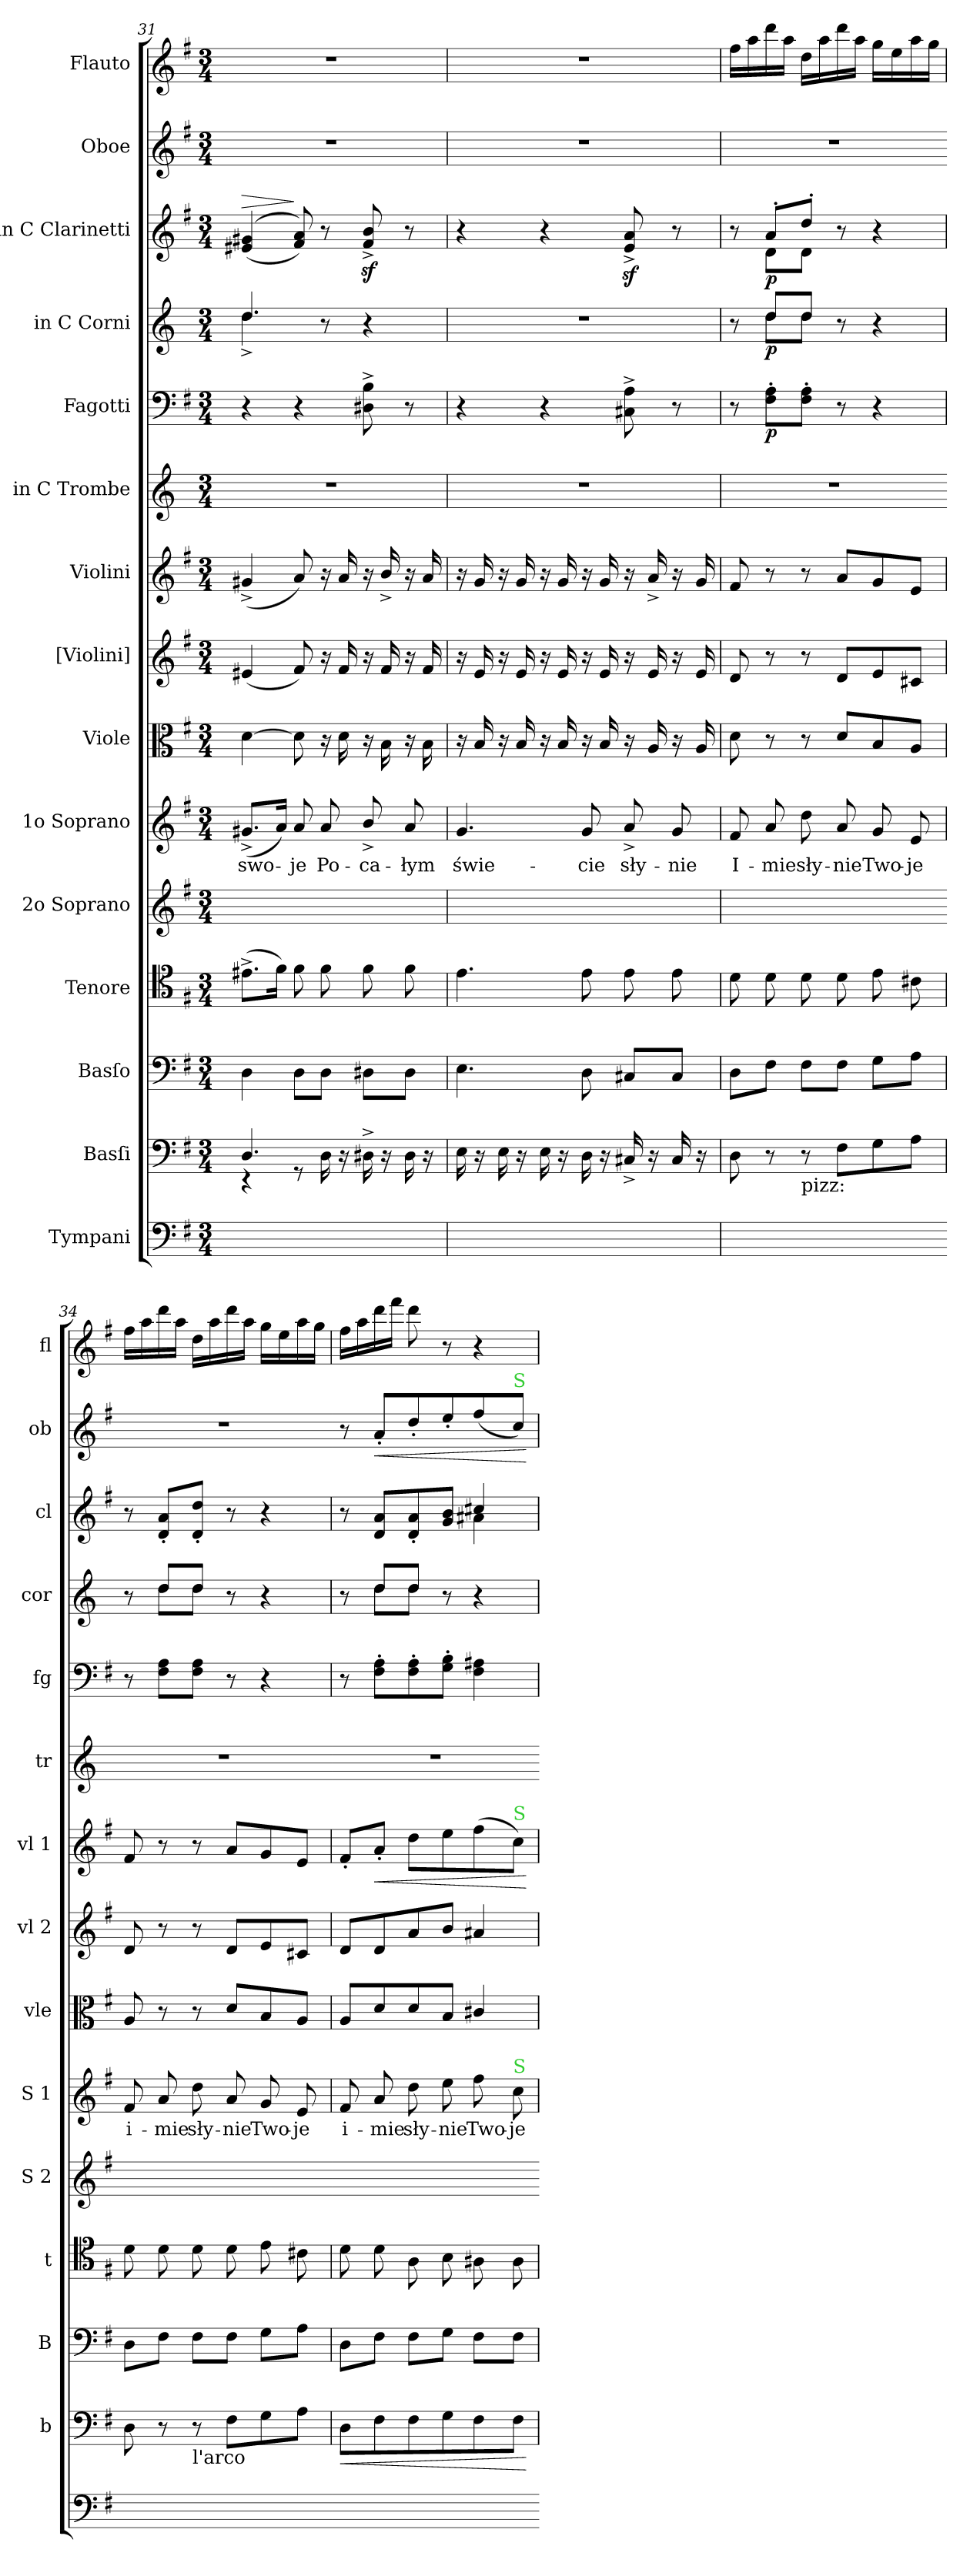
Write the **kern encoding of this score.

**kern	**kern	**dynam	**kern	**kern	**kern	**kern	**text	**kern	**kern	**kern	**dynam	**kern	**kern	**dynam	**kern	**dynam	**kern	**dynam	**kern	**dynam	**kern
*part15	*part14	*part14	*part13	*part12	*part11	*part10	*part10	*part9	*part8	*part7	*part7	*part6	*part5	*part5	*part4	*part4	*part3	*part3	*part2	*part2	*part1
*staff15	*staff14	*staff14	*staff13	*staff12	*staff11	*staff10	*staff10	*staff9	*staff8	*staff7	*staff7	*staff6	*staff5	*staff5	*staff4	*staff4	*staff3	*staff3	*staff2	*staff2	*staff1
*I"Tympani	*I"Basſi	*	*I"Basſo	*I"Tenore	*I"2o Soprano	*I"1o Soprano	*	*I"Viole	*I"[Violini]	*I"Violini	*	*I"in C Trombe	*I"Fagotti	*	*I"in C Corni	*	*I"in C Clarinetti	*	*I"Oboe	*	*I"Flauto
*	*I'b	*	*I'B	*I't	*I'S 2	*I'S 1	*	*I'vle	*I'vl 2	*I'vl 1	*	*I'tr	*I'fg	*	*I'cor	*	*I'cl	*	*I'ob	*	*I'fl
*clefF4	*clefF4	*	*clefF4	*clefC4	*clefG2	*clefG2	*	*clefC3	*clefG2	*clefG2	*	*clefG2	*clefF4	*	*clefG2	*	*clefG2	*	*clefG2	*	*clefG2
*k[f#]	*k[f#]	*	*k[f#]	*k[f#]	*k[f#]	*k[f#]	*	*k[f#]	*k[f#]	*k[f#]	*	*k[]	*k[f#]	*	*k[]	*	*k[f#]	*	*k[f#]	*	*k[f#]
*G:	*G:	*	*G:	*G:	*G:	*G:	*	*G:	*G:	*G:	*	*	*G:	*	*	*	*G:	*	*G:	*	*G:
*M3/4	*M3/4	*	*M3/4	*M3/4	*M3/4	*M3/4	*	*M3/4	*M3/4	*M3/4	*	*M3/4	*M3/4	*	*M3/4	*	*M3/4	*	*M3/4	*	*M3/4
=31	=31	=31	=31	=31	=31	=31	=31	=31	=31	=31	=31	=31	=31	=31	=31	=31	=31	=31	=31	=31	=31
*	*^	*	*	*	*	*	*	*	*	*	*	*	*	*	*^	*	*	*	*	*	*
!	!	!	!	!	!	!	!	!	!	!	!	!	!	!	!	!	!	!	!	!LO:HP:a	!	!	!
2.ryy	4.D/	4r	.	4D\	(8.e#X^\L	2.ryy	(8.g#X^>/L	swo-	[4d\	(4e#X/	(4g#X^/	.	2.r	4r	.	4.dd/	4.dd^\	.	(<(>4e#X/ 4g#X/	>	2.r	.	2.r
.	.	.	.	.	16f#\Jk)	.	16a/Jk)	.	.	.	.	.	.	.	.	.	.	.	.	.	.	.	.
.	.	8r	.	8D\L	8f#\	.	8a/	-je	8d\]	8f#/)	8a/)	.	.	4r	.	.	.	.	8f#/ 8a/))	]	.	.	.
.	16D\	8rCCyy	.	8D\J	8f#\	.	8a/	Po-	16r	16r	16r	.	.	.	.	8r	8rAyy	.	8r	.	.	.	.
.	16r	.	.	.	.	.	.	.	16d\	16f#/	16a/	.	.	.	.	.	.	.	.	.	.	.	.
.	16D#X^<\	4rCCyy	.	8D#X\L	8f#\	.	8b^>/	-ca-	16r	16r	16r	.	.	8D#X^<\ 8B^<\	.	4r	4rAyy	.	8f#z>^/ 8bz>^/	.	.	.	.
.	16r	.	.	.	.	.	.	.	16B\	16f#/	16b^>/	.	.	.	.	.	.	.	.	.	.	.	.
.	16D#\	.	.	8D#\J	8f#\	.	8a/	-łym	16r	16r	16r	.	.	8r	.	.	.	.	8r	.	.	.	.
.	16r	.	.	.	.	.	.	.	16B\	16f#/	16a/	.	.	.	.	.	.	.	.	.	.	.	.
*	*v	*v	*	*	*	*	*	*	*	*	*	*	*	*	*	*v	*v	*	*	*	*	*	*
=32	=32	=32	=32	=32	=32	=32	=32	=32	=32	=32	=32	=32	=32	=32	=32	=32	=32	=32	=32	=32	=32
2.ryy	16E\	.	4.E\	4.e\	2.ryy	4.g/	świe-	16r	16r	16r	.	2.r	4r	.	2.r	.	4r	.	2.r	.	2.r
.	16r	.	.	.	.	.	.	16B/	16e/	16g/	.	.	.	.	.	.	.	.	.	.	.
.	16E\	.	.	.	.	.	.	16r	16r	16r	.	.	.	.	.	.	.	.	.	.	.
.	16r	.	.	.	.	.	.	16B/	16e/	16g/	.	.	.	.	.	.	.	.	.	.	.
.	16E\	.	.	.	.	.	.	16r	16r	16r	.	.	4r	.	.	.	4r	.	.	.	.
.	16r	.	.	.	.	.	.	16B/	16e/	16g/	.	.	.	.	.	.	.	.	.	.	.
.	16D\	.	8D\	8e\	.	8g/	-cie	16r	16r	16r	.	.	.	.	.	.	.	.	.	.	.
.	16r	.	.	.	.	.	.	16B/	16e/	16g/	.	.	.	.	.	.	.	.	.	.	.
.	16C#X^/	.	8C#X/L	8e\	.	8a^>/	sły-	16r	16r	16r	.	.	8C#X^<\ 8A^<\	.	.	.	8ez>^/ 8az>^/	.	.	.	.
.	16r	.	.	.	.	.	.	16A/	16e/	16a^>/	.	.	.	.	.	.	.	.	.	.	.
.	16C#/	.	8C#/J	8e\	.	8g/	-nie	16r	16r	16r	.	.	8r	.	.	.	8r	.	.	.	.
.	16r	.	.	.	.	.	.	16A/	16e/	16g/	.	.	.	.	.	.	.	.	.	.	.
=33	=33	=33	=33	=33	=33	=33	=33	=33	=33	=33	=33	=33	=33	=33	=33	=33	=33	=33	=33	=33	=33
!	!	!	!	!	!	!	!	!	!	!	!	!LO:N:vis=1	!	!	!	!	!	!	!LO:N:vis=1	!	!
*	*	*	*	*	*	*	*	*	*	*	*	*	*	*	*^	*	*^	*	*	*	*
2.ryy	8D\	.	8D\L	8d\	2.ryy	8f#/	I-	8d\	8d/	8f#/	.	2.r	8r	.	8r	8rAyy	.	8r	8rAyy	.	2.r	.	16ff#\LL
.	.	.	.	.	.	.	.	.	.	.	.	.	.	.	.	.	.	.	.	.	.	.	16aa\
.	8r	.	8F#\J	8d\	.	8a/	-mie	8r	8r	8r	.	.	8F#'\ 8A'\L	p	8dd/L	8dd\L	p	8a'/L	8d\L	p	.	.	16ddd\
.	.	.	.	.	.	.	.	.	.	.	.	.	.	.	.	.	.	.	.	.	.	.	16aa\JJ
!	!LO:TX:b:t=pizz&colon;	!	!	!	!	!	!	!	!	!	!	!	!	!	!	!	!	!	!	!	!	!	!
.	8r	.	8F#\L	8d\	.	8dd\	sły-	8r	8r	8r	.	.	8F#'\ 8A'\J	.	8dd/J	8dd\J	.	8dd'/J	8d\J	.	.	.	16dd\LL
.	.	.	.	.	.	.	.	.	.	.	.	.	.	.	.	.	.	.	.	.	.	.	16aa\
.	8F#\L	.	8F#\J	8d\	.	8a/	-nie	8d/L	8d/L	8a/L	.	.	8r	.	8r	8rFyy	.	8r	8rFyy	.	.	.	16ddd\
.	.	.	.	.	.	.	.	.	.	.	.	.	.	.	.	.	.	.	.	.	.	.	16aa\JJ
.	8G\	.	8G\L	8e\	.	8g/	Two-	8B/	8e/	8g/	.	.	4r	.	4r	4rFyy	.	4r	4rFyy	.	.	.	16gg\LL
.	.	.	.	.	.	.	.	.	.	.	.	.	.	.	.	.	.	.	.	.	.	.	16ee\
.	8A\J	.	8A\J	8c#X\	.	8e/	-je	8A/J	8c#X/J	8e/J	.	.	.	.	.	.	.	.	.	.	.	.	16aa\
.	.	.	.	.	.	.	.	.	.	.	.	.	.	.	.	.	.	.	.	.	.	.	16gg\JJ
*	*	*	*	*	*	*	*	*	*	*	*	*	*	*	*	*	*	*v	*v	*	*	*	*
=34	=34	=34	=34	=34	=34-	=34	=34	=34	=34	=34	=34	=34	=34	=34	=34	=34	=34	=34	=34	=34	=34	=34
!	!	!	!	!	!	!	!	!	!	!	!	!LO:N:vis=1	!	!	!	!	!	!	!	!LO:N:vis=1	!	!
2.ryy	8D\	.	8D\L	8d\	2.ryy	8f#/	i-	8A/	8d/	8f#/	.	2.r	8r	.	8r	8rAyy	.	8r	.	2.r	.	16ff#\LL
.	.	.	.	.	.	.	.	.	.	.	.	.	.	.	.	.	.	.	.	.	.	16aa\
.	8r	.	8F#\J	8d\	.	8a/	-mie	8r	8r	8r	.	.	8F#\ 8A\L	.	8dd/L	8dd\L	.	8d'/ 8a'/L	.	.	.	16ddd\
.	.	.	.	.	.	.	.	.	.	.	.	.	.	.	.	.	.	.	.	.	.	16aa\JJ
!	!LO:TX:b:t=l'arco	!	!	!	!	!	!	!	!	!	!	!	!	!	!	!	!	!	!	!	!	!
.	8r	.	8F#\L	8d\	.	8dd\	sły-	8r	8r	8r	.	.	8F#\ 8A\J	.	8dd/J	8dd\J	.	8d'/ 8dd'/J	.	.	.	16dd\LL
.	.	.	.	.	.	.	.	.	.	.	.	.	.	.	.	.	.	.	.	.	.	16aa\
.	8F#\L	.	8F#\J	8d\	.	8a/	-nie	8d/L	8d/L	8a/L	.	.	8r	.	8r	8rFyy	.	8r	.	.	.	16ddd\
.	.	.	.	.	.	.	.	.	.	.	.	.	.	.	.	.	.	.	.	.	.	16aa\JJ
.	8G\	.	8G\L	8e\	.	8g/	Two-	8B/	8e/	8g/	.	.	4r	.	4r	4rFyy	.	4r	.	.	.	16gg\LL
.	.	.	.	.	.	.	.	.	.	.	.	.	.	.	.	.	.	.	.	.	.	16ee\
.	8A\J	.	8A\J	8c#X\	.	8e/	-je	8A/J	8c#X/J	8e/J	.	.	.	.	.	.	.	.	.	.	.	16aa\
.	.	.	.	.	.	.	.	.	.	.	.	.	.	.	.	.	.	.	.	.	.	16gg\JJ
=35	=35	=35	=35	=35	=35-	=35	=35	=35	=35	=35	=35	=35	=35	=35	=35	=35	=35	=35	=35	=35	=35	=35
!	!	!LO:HP:b	!	!	!	!	!	!	!	!	!	!LO:N:vis=1	!	!	!	!	!	!	!	!	!	!
*	*	*	*	*	*	*	*	*	*	*	*	*	*	*	*	*	*	*^	*	*	*	*
2.ryy	8D\L	<	8D\L	8d\	2.ryy	8f#/	i-	8A/L	8d/L	8f#'/L	.	2.r	8r	.	8r	8rAyy	.	8r	4rAyy	.	8r	.	16ff#\LL
.	.	.	.	.	.	.	.	.	.	.	.	.	.	.	.	.	.	.	.	.	.	.	16aa\
!	!	!	!	!	!	!	!	!	!	!	!LO:HP:b	!	!	!	!	!	!	!	!	!	!	!LO:HP:b	!
.	8F#\	.	8F#\J	8d\	.	8a/	-mie	8d/	8d/	8a'/J	<	.	8F#'\ 8A'\L	.	8dd/L	8dd\L	.	8d/ 8a/L	.	.	8a'/L	<	16ddd\
.	.	.	.	.	.	.	.	.	.	.	.	.	.	.	.	.	.	.	.	.	.	.	16fff#\JJ
.	8F#\	.	8F#\L	8A\	.	8dd\	sły-	8d/	8a/	8dd\L	.	.	8F#'\ 8A'\	.	8dd/J	8dd\J	.	8d'/ 8a'/	4rAyy	.	8dd'/	.	8ddd\
.	8G\	.	8G\J	8B\	.	8ee\	-nie	8B/J	8b/J	8ee\	.	.	8G'\ 8B'\J	.	8r	8rFyy	.	8g/ 8b/J	.	.	8ee'/	.	8r
.	8F#\	.	8F#\L	8A#X\	.	8ff#\	Two-	4c#X/	4a#X/	(8ff#\	.	.	4F#\ 4A#X\	.	4r	4rFyy	.	4cc#X/	4a#X\	.	(8ff#/	.	4r
!	!	!	!	!	!	!	!	!	!	!	!	!	!	!	!	!	!	!	!	!	!LO:TX:a:color=limegreen:t=S	!	!
!	!	!	!	!	!	!	!	!	!	!LO:TX:a:color=limegreen:t=S	!	!	!	!	!	!	!	!	!	!	!	!	!
!	!	!	!	!	!	!LO:TX:a:color=limegreen:t=S	!	!	!	!	!	!	!	!	!	!	!	!	!	!	!	!	!
.	8F#\J	.	8F#\J	8A#\	.	8cc\	-je	.	.	8cc\J)	.	.	.	.	.	.	.	.	.	.	8cc/J)	.	.
*	*	*	*	*	*	*	*	*	*	*	*	*	*	*	*v	*v	*	*	*	*	*	*	*
*	*	*	*	*	*	*	*	*	*	*	*	*	*	*	*	*	*v	*v	*	*	*	*
.	.	[	.	.	.	.	.	.	.	.	[	.	.	.	.	.	.	.	.	[	.
=	=	=	=	=	=-	=	=	=	=	=	=	=	=	=	=	=	=	=	=	=	=
*-	*-	*-	*-	*-	*-	*-	*-	*-	*-	*-	*-	*-	*-	*-	*-	*-	*-	*-	*-	*-	*-
